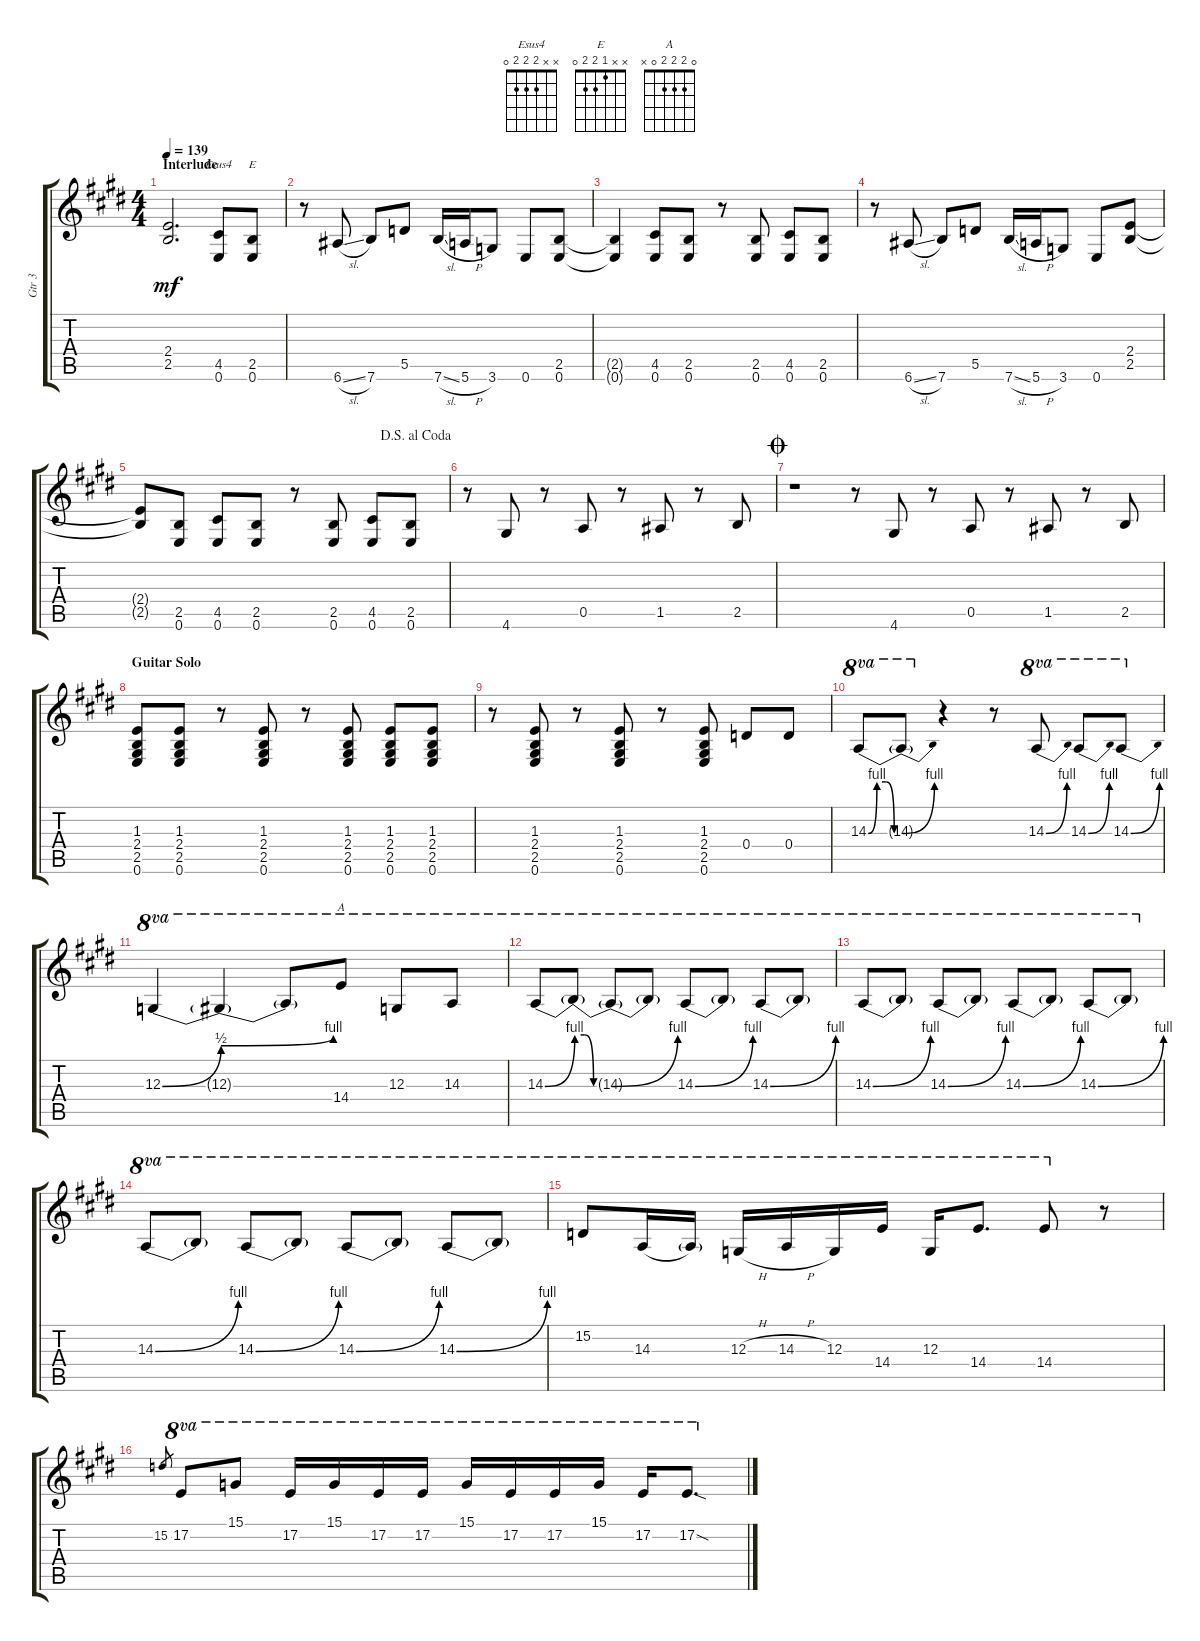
\track ("Gtr 3" "Gtr 3") {instrument acousticgrandpiano}
\staff {score tabs}
\tuning (E4 B3 G3 D4 A3 E3) {hide}
\chord ("Esus4" x x 2 2 2 0)
\chord ("E" x x 1 2 2 0)
\chord ("A" 0 2 2 2 0 x)
\ts (4 4)
\section ("" "Interlude")
\tempo 139
\clef g2
\ks e
(2.4{t} 2.5{t}).2{d dy mf} (4.5 0.6).8{ch "Esus4"} (2.5 0.6).8{ch "E"} |
r.8 6.6{sl}.8 7.6.8 5.5.8 7.6{sl}.16 5.6{h}.16 3.6.8 0.6.8 (2.5 0.6).8 |
(2.5{t} 0.6{t}).4 (4.5 0.6).8 (2.5 0.6).8 r.8 (2.5 0.6).8 (4.5 0.6).8 (2.5 0.6).8 |
r.8 6.6{sl}.8 7.6.8 5.5.8 7.6{sl}.16 5.6{h}.16 3.6.8 0.6.8 (2.4 2.5).8 |
\jump dalsegnoalcoda
(2.4{t} 2.5{t}).8 (2.5 0.6).8 (4.5 0.6).8 (2.5 0.6).8 r.8 (2.5 0.6).8 (4.5 0.6).8 (2.5 0.6).8 |
r.8 4.6.8 r.8 0.5.8 r.8 1.5.8 r.8 2.5.8 |
\jump coda
r.1 r.8 4.6.8 r.8 0.5.8 r.8 1.5.8 r.8 2.5.8 |
\section ("" "Guitar Solo")
(1.3 2.4 2.5 0.6).8 (1.3 2.4 2.5 0.6).8 r.8 (1.3 2.4 2.5 0.6).8 r.8 (1.3 2.4 2.5 0.6).8 (1.3 2.4 2.5 0.6).8 (1.3 2.4 2.5 0.6).8 |
r.8 (1.3 2.4 2.5 0.6).8 r.8 (1.3 2.4 2.5 0.6).8 r.8 (1.3 2.4 2.5 0.6).8 0.4.8 0.4.8 |
14.3{be (custom 0 0 15 4 30 4 45 0 60 0)}.8{ot 8va} 14.3{be (bend 0 0 60 4) t}.8{ot 8va} r.4 r.8 14.3{be (bend 0 0 60 4)}.8{ot 8va} 14.3{be (bend 0 0 60 4)}.8{ot 8va} 14.3{be (bend 0 0 60 4)}.8{ot 8va} |
12.3{be (bend 0 0 60 2)}.4{ot 8va} 12.3{be (bend 0 2 60 4) t}.4{ot 8va} 12.3{t}.8{ot 8va} 14.4.8{ch "A" ot 8va} 12.3.8{ot 8va} 14.3.8{ot 8va} |
14.3{be (bend 0 0 60 4)}.8{ot 8va} 14.3{be (custom 0 4 15 4 30 0 60 0) t}.8{ot 8va} 14.3{be (bend 0 0 60 4) t}.8{ot 8va} 14.3{t}.8{ot 8va} 14.3{be (bend 0 0 60 4)}.8{ot 8va} 14.3{t}.8{ot 8va} 14.3{be (bend 0 0 60 4)}.8{ot 8va} 14.3{t}.8{ot 8va} |
14.3{be (bend 0 0 60 4)}.8{ot 8va} 14.3{t}.8{ot 8va} 14.3{be (bend 0 0 60 4)}.8{ot 8va} 14.3{t}.8{ot 8va} 14.3{be (bend 0 0 60 4)}.8{ot 8va} 14.3{t}.8{ot 8va} 14.3{be (bend 0 0 60 4)}.8{ot 8va} 14.3{t}.8{ot 8va} |
14.3{be (bend 0 0 60 4)}.8{ot 8va} 14.3{t}.8{ot 8va} 14.3{be (bend 0 0 60 4)}.8{ot 8va} 14.3{t}.8{ot 8va} 14.3{be (bend 0 0 60 4)}.8{ot 8va} 14.3{t}.8{ot 8va} 14.3{be (bend 0 0 60 4)}.8{ot 8va} 14.3{t}.8{ot 8va} |
15.2.8{ot 8va} 14.3{be (hold 0 0 60 0)}.16{ot 8va} 14.3{t}.16{ot 8va} 12.3{h}.16{ot 8va} 14.3{h}.16{ot 8va} 12.3.16{ot 8va} 14.4.16{ot 8va} 12.3.16{ot 8va} 14.4.8{d ot 8va} 14.4.8{ot 8va} r.8 |
15.2.8{gr} 17.2.8{ot 8va} 15.1.8{ot 8va} 17.2.16{ot 8va} 15.1.16{ot 8va} 17.2.16{ot 8va} 17.2.16{ot 8va} 15.1.16{ot 8va} 17.2.16{ot 8va} 17.2.16{ot 8va} 15.1.16{ot 8va} 17.2.16{ot 8va} 17.2{sod}.8{d ot 8va}
